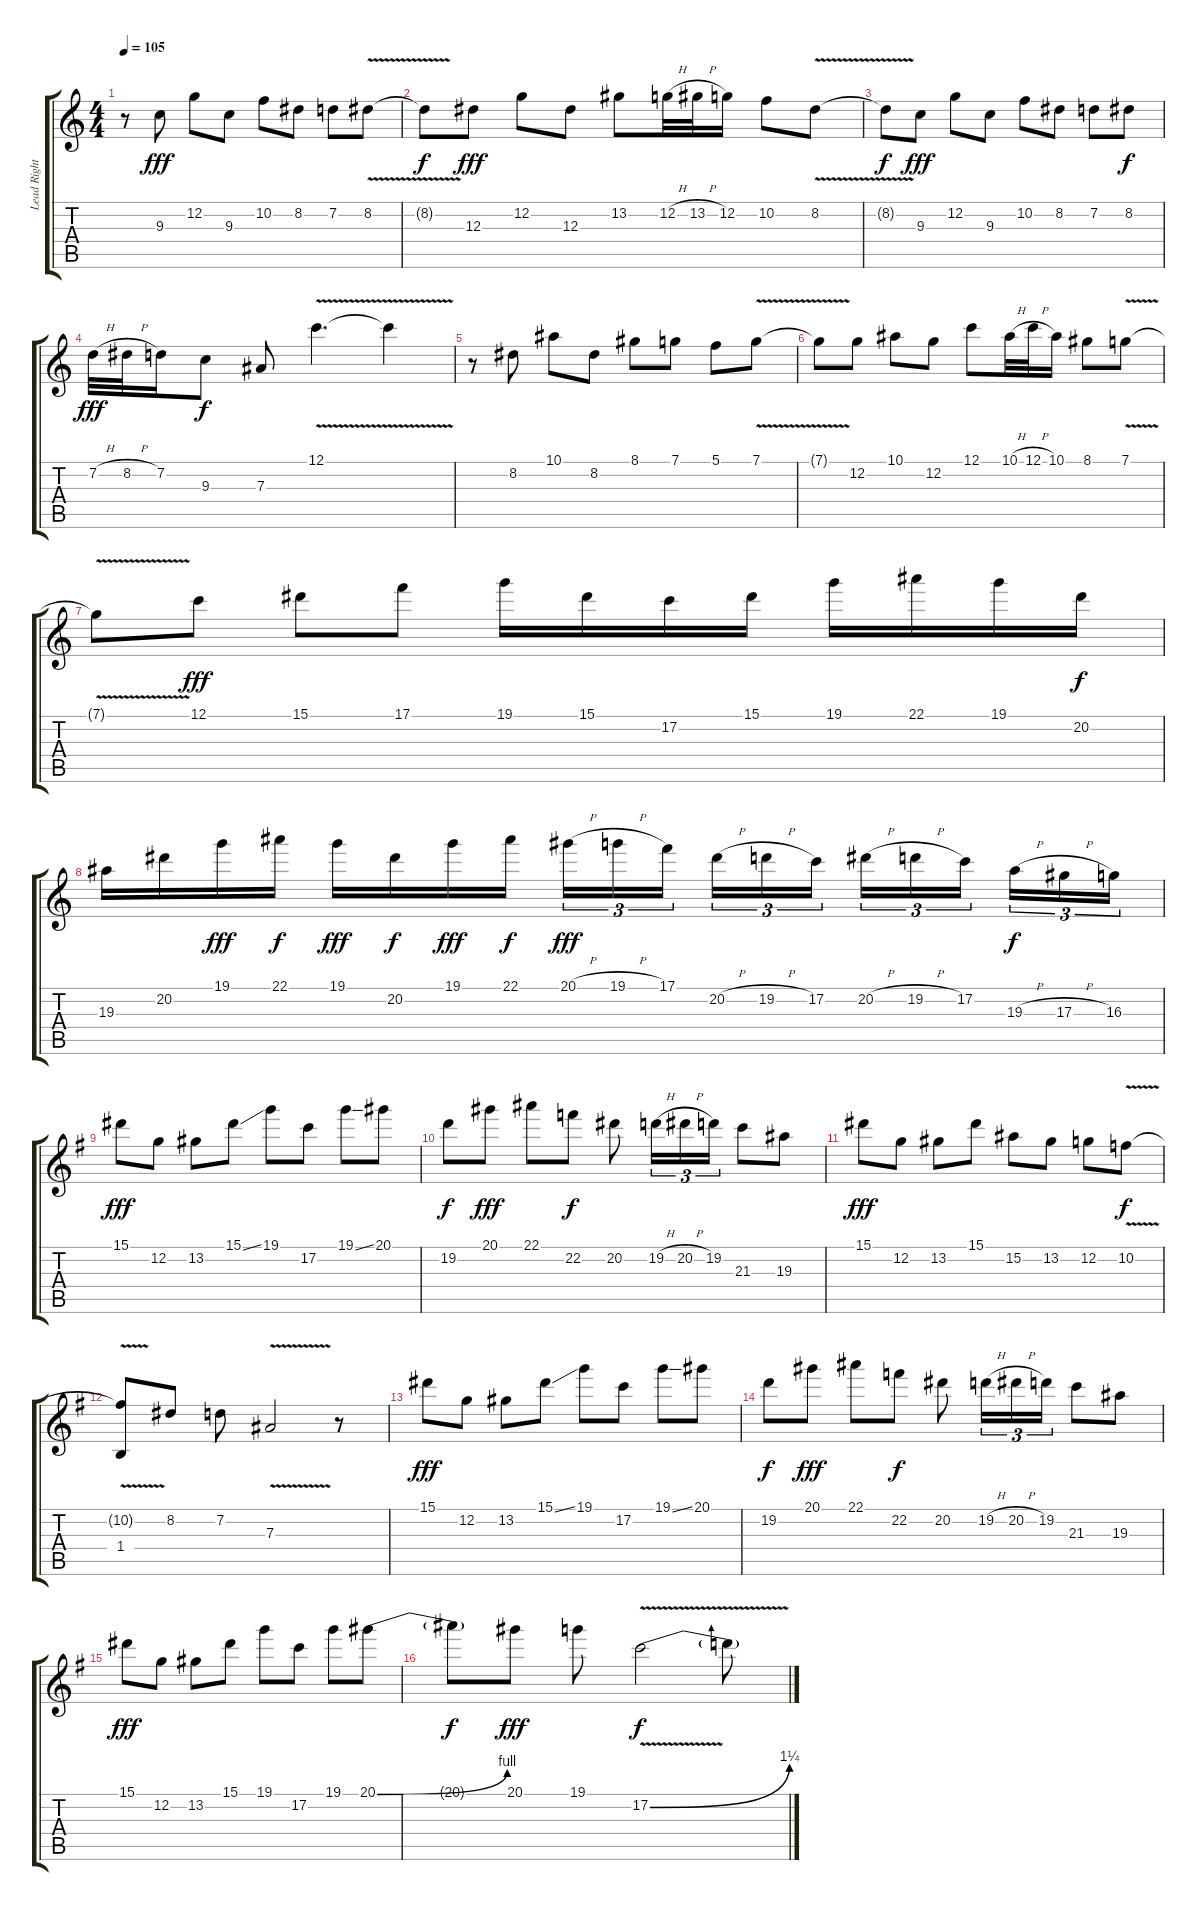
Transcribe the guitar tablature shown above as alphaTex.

\track ("Lead Right" "Lead Right") {instrument distortionguitar}
\staff {score tabs}
\tuning (C4 G3 Eb3 Bb2 F2 C2) {hide}
\ts (4 4)
\tempo 105
\clef g2
\ks c
r.8{dy f} 9.3.8{dy fff} 12.2.8 9.3.8 10.2.8 8.2.8 7.2.8 8.2{v}.8 |
8.2{t}.8{dy f} 12.3.8{dy fff} 12.2.8 12.3.8 13.2.8 12.2{h}.32 13.2{h}.32 12.2.16 10.2.8 8.2{v}.8 |
8.2{t}.8{dy f} 9.3.8{dy fff} 12.2.8 9.3.8 10.2.8 8.2.8 7.2.8 8.2.8{dy f} |
7.2{h}.32{dy fff} 8.2{h}.32 7.2.16 9.3.8{dy f} 7.3.8 12.1{v}.4{d} 12.1{t}.4 |
r.8 8.2.8 10.1.8 8.2.8 8.1.8 7.1.8 5.1.8 7.1{v}.8 |
7.1{t}.8 12.2.8 10.1.8 12.2.8 12.1.8 10.1{h}.32 12.1{h}.32 10.1.16 8.1.8 7.1{v}.8 |
7.1{t}.8 12.1.8{dy fff} 15.1.8 17.1.8 19.1.16 15.1.16 17.2.16 15.1.16 19.1.16 22.1.16 19.1.16 20.2.16{dy f} |
19.3.16 20.2.16 19.1.16{dy fff} 22.1.16{dy f} 19.1.16{dy fff} 20.2.16{dy f} 19.1.16{dy fff} 22.1.16{dy f} 20.1{h}.16{tu (3 2) dy fff} 19.1{h}.16{tu (3 2)} 17.1.16{tu (3 2) beam splitsecondary} 20.2{h}.16{tu (3 2)} 19.2{h}.16{tu (3 2)} 17.2.16{tu (3 2)} 20.2{h}.16{tu (3 2)} 19.2{h}.16{tu (3 2)} 17.2.16{tu (3 2) beam splitsecondary} 19.3{h}.16{tu (3 2) dy f} 17.3{h}.16{tu (3 2)} 16.3.16{tu (3 2)} |
\ks g
15.1.8{dy fff} 12.2.8 13.2.8 15.1{ss}.8 19.1.8 17.2.8 19.1{ss}.8 20.1.8 |
19.2.8{dy f} 20.1.8{dy fff} 22.1.8 22.2.8{dy f} 20.2.8 19.2{h}.16{tu (3 2)} 20.2{h}.16{tu (3 2)} 19.2.16{tu (3 2)} 21.3.8 19.3.8 |
15.1.8{dy fff} 12.2.8 13.2.8 15.1.8 15.2.8 13.2.8 12.2.8 10.2{v}.8{dy f} |
(10.2{t} 1.4).8 8.2.8 7.2.8 7.3{v}.2 r.8 |
15.1.8{dy fff} 12.2.8 13.2.8 15.1{ss}.8 19.1.8 17.2.8 19.1{ss}.8 20.1.8 |
19.2.8{dy f} 20.1.8{dy fff} 22.1.8 22.2.8{dy f} 20.2.8 19.2{h}.16{tu (3 2)} 20.2{h}.16{tu (3 2)} 19.2.16{tu (3 2)} 21.3.8 19.3.8 |
15.1.8{dy fff} 12.2.8 13.2.8 15.1.8 19.1.8 17.2.8 19.1.8 20.1{be (bend 0 0 60 4)}.8 |
20.1{t}.8{dy f} 20.1.8{dy fff} 19.1.8 17.2{be (bend 0 0 60 5) v}.2{dy f} 17.2{t}.8
